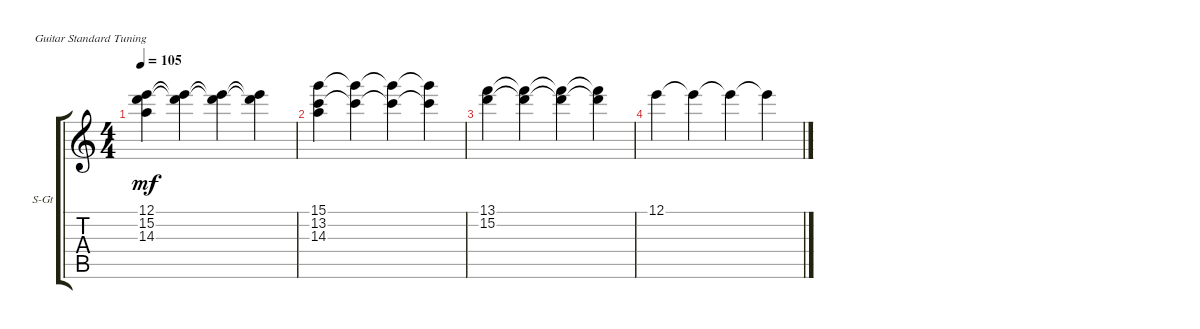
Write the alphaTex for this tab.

\bracketExtendMode groupsimilarinstruments
\firstSystemTrackNameOrientation horizontal
\otherSystemsTrackNameOrientation horizontal
\track ("Николай Ростовский " "S-Gt") {instrument synthstrings1}
\staff {score tabs}
\tuning (E4 B3 G3 D3 A2 E2)
\displaytranspose 12
\ts (4 4)
\tempo 105
\clef g2
\ks c
(12.1 15.2 14.3).4{dy mf} (12.1{t} 15.2{t}).4 (12.1{t} 15.2{t}).4 (12.1{t} 15.2{t}).4 |
(15.1 13.2 14.3).4 (15.1{t} 13.2{t}).4 (15.1{t} 13.2{t}).4 (15.1{t} 13.2{t}).4 |
(13.1 15.2).4 (13.1{t} 15.2{t}).4 (13.1{t} 15.2{t}).4 (13.1{t} 15.2{t}).4 |
12.1.4 12.1{t}.4 12.1{t}.4 12.1{t}.4
